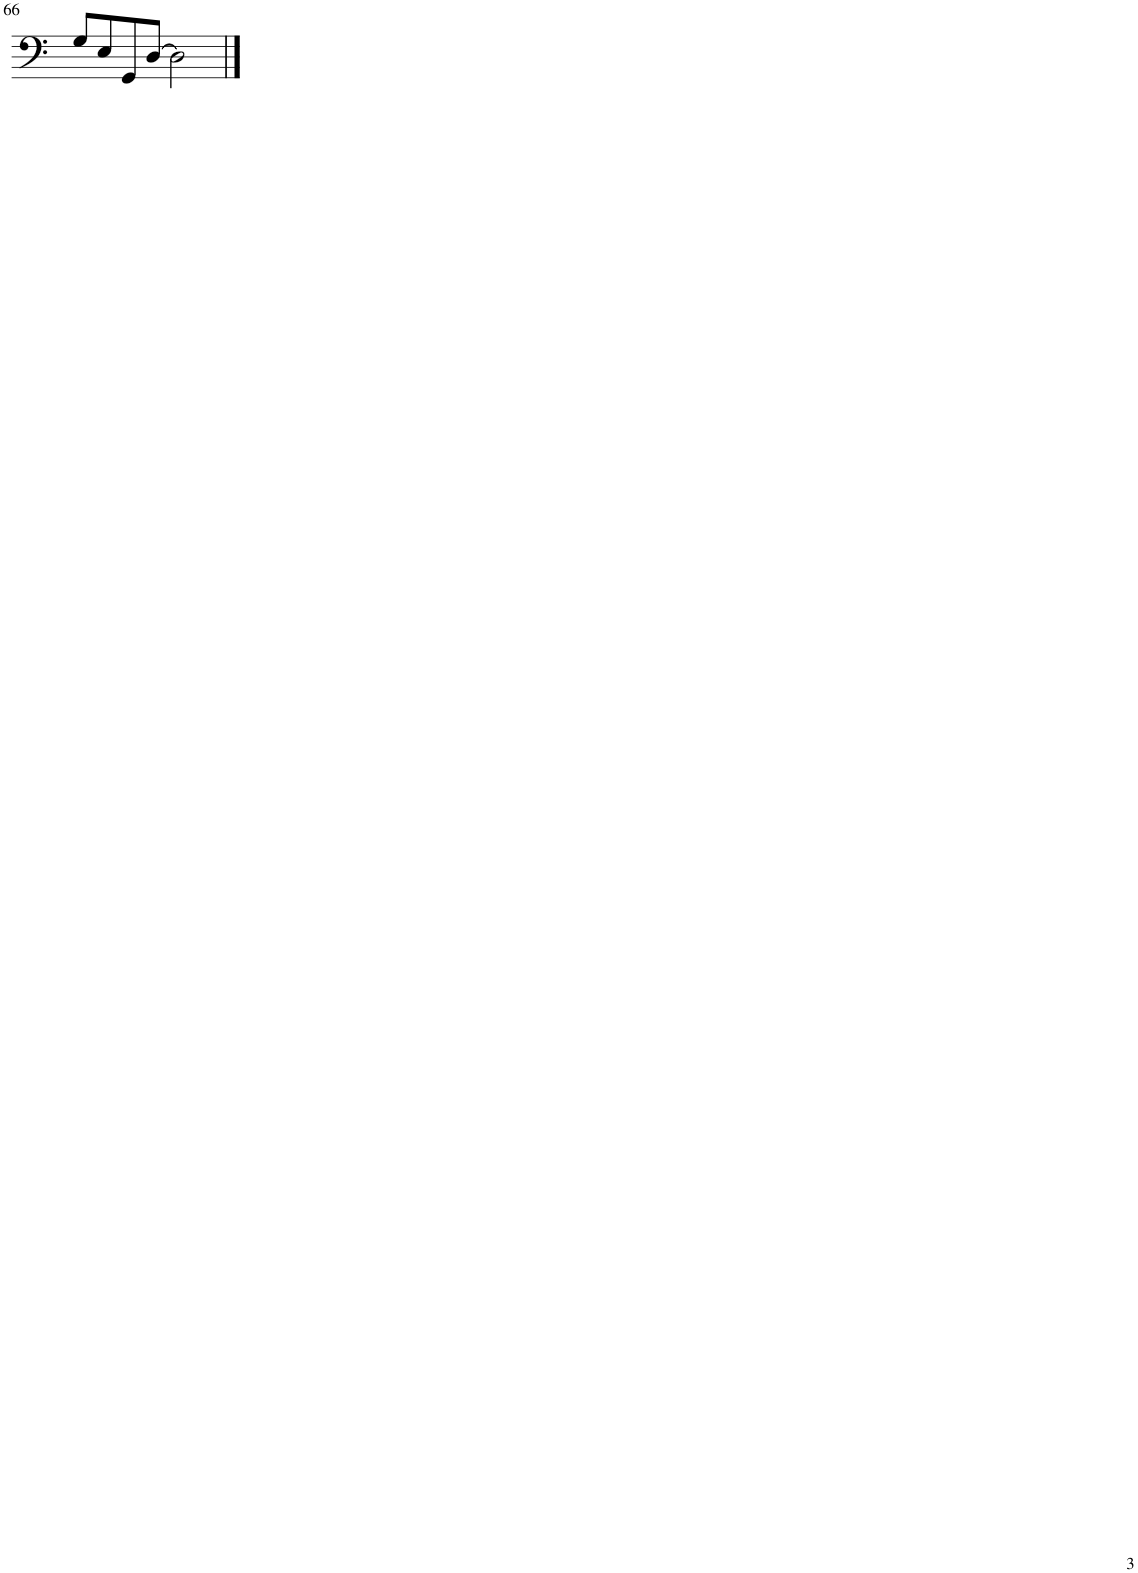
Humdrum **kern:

**kern
*part1
*staff1
*I"Baritone Saxophone
*I'Bar. Sax.
!!LO:PB:g=z
*clefF4
*ITrd12c21
*k[]
*M2/2
=66
8G/L
8E/
8GG/
[8D/J
2D\]
==
*-
